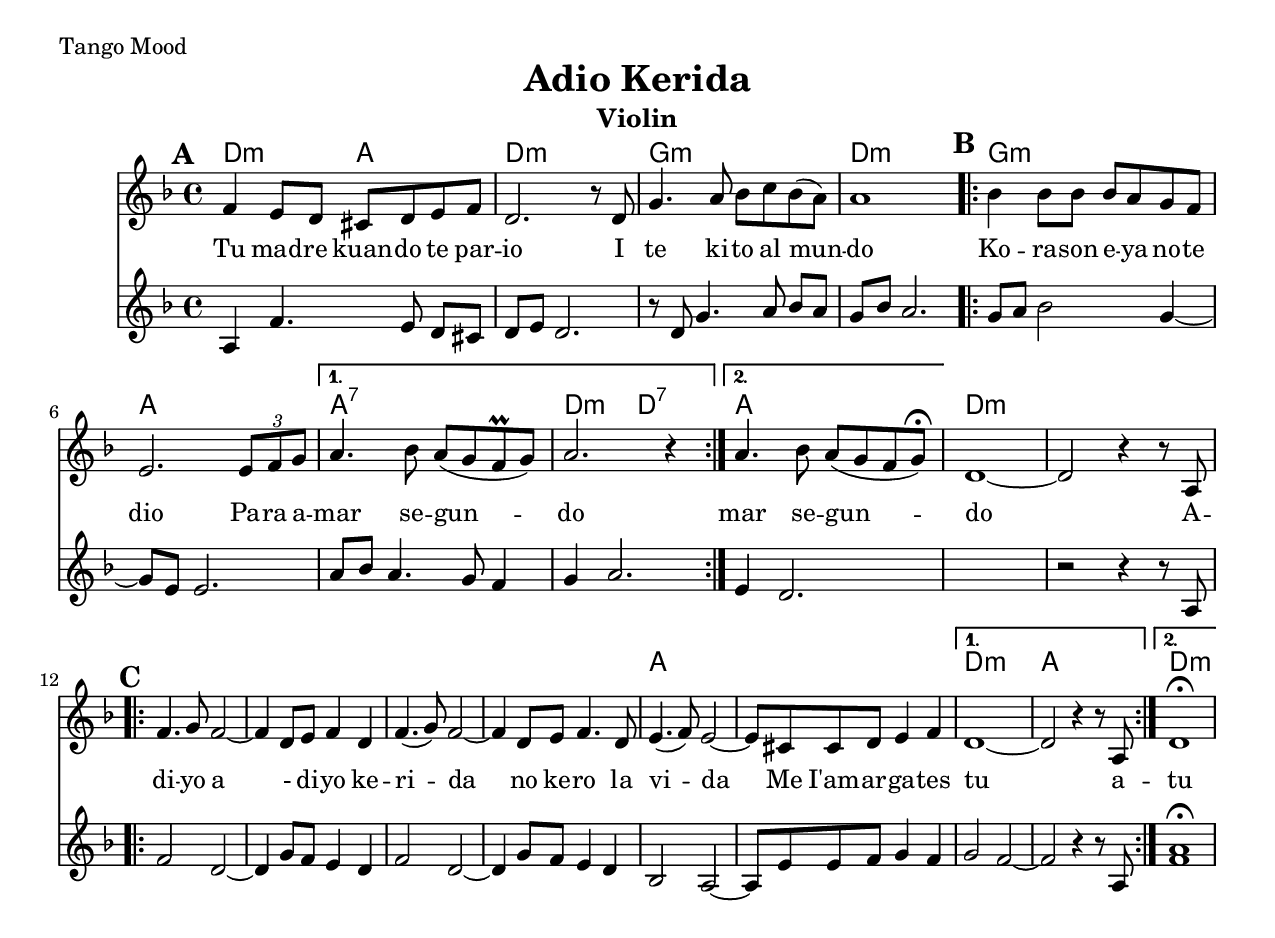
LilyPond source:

\version "2.18.0"
\language "english"

\paper{
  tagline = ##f
  print-all-headers = ##t
  #(set-paper-size "letter")
}
date = #(strftime "%d-%m-%Y" (localtime (current-time)))

%\markup{ \italic{ " Updated " \date  }  }
%\tempo 1/4=72
\markup{ Tango Mood }

%#################################### Melody ########################
melody = \relative c' {
  \clef treble
  \key d \minor
  \time 4/4
  \set Score.markFormatter = #format-mark-box-alphabet
  \set Score.markFormatter = #format-mark-box-alphabet

  %\partial 16*3 a16 d f   %lead in notes

  \mark \default
  f4 e8 d cs d e f|
  d2. r8 d|
  g4. a8 bf c bf(a)
  a1
  \repeat volta 2{
  \mark \default
    bf4 bf8 bf bf a g f|
    % e2. e4|
    e2. \tuplet 3/2 {e8 f g}|
  }
  \alternative {
    {
      a4. bf8 a (g f \prall g)|
      a2. r4|
    }
    {
      a4. bf8 a (g f g)\fermata|
    }
  }
  d1~
  d2 r4 r8 a
  %end part
  \break
  \repeat volta 2{
  \mark \default
    \mark \default
    f'4. g8 f2~
    f4 d8 e f4 d|
    f4.(g8)f2~
    f4 d8 e f4. d8|

    e4.(f8) e2~
    e8 cs cs d e4 f

  }
  \alternative {
    {d1~ d2 r4 r8 a }{d1 \fermata }
  }

}
%################################# Lyrics #####################
\addlyrics{
  Tu mad -- re kuan -- do te par -- io
  I te ki -- to al mun -- do
  Ko -- ra -- son e -- ya no -- te dio
  Pa -- ra a -- mar se -- gun -- do
  mar se -- gun -- do
  A -- di -- yo
  a - di -- yo ke -- ri -- da
  no ke -- ro la vi -- da
  Me I'am -- ar -- ga -- tes tu
  a -- tu

}
%################################# Chords #######################

secund = \relative c'{
  \key d \minor

  %begin part
  a4  f'4. e8 d [cs]|
  d e d2.|
  r8 d g4. a8 bf [a]|
  g8 bf a2.|
  \repeat volta 2{
  \mark \default
    g8 a bf2 g4~
    g8 e e2.|
    a8 bf a4. g8 f4|

  }
  \alternative {
    {
      g4 a2.
    }
    {
      e4 d2.
    }
  }
  %end part

  %add 2 empty measures for now..
  s1
  %B part, Chorus

  r2 r4 r8 a8
  \repeat volta 2{
  \mark \default
    f'2  d2~
    %d4  d8 e f4 e8 d|
    d4 g8 f e4 d|
    f2 d2~|
    d4 g8 f e4 d|
    %d4 e8 f g4

    bf2 a2~|
    %a8 a8 d e4
    a8 e' e f g4 f


  }
  \alternative{
    {
      g2 f2~
      f2 r4 r8 a,
    }
    {<<f'1 a \fermata >>  }
  }
}
harmonies = \chordmode {
  d2:m
  a2
  d1:m
  g1:m
  d1:m
  g1:m
  a1
  a1:7
  d2:m
  d2:7
  a1
  %second part
  d1:m
  s1*5
  a1*2
  d1:m
  a1
  d1:m
}

\score {
  <<
    \new ChordNames {
      \set chordChanges = ##f
      \harmonies
    }
    \new Staff
    \melody
    \new Staff \secund
  >>
  \header{
    title= "Adio Kerida"
    subtitle=""
    composer= ""
    instrument = "Violin"
    arranger= ""
  }
  \midi{\tempo 4 = 120}
  \layout{indent = 1.0\cm}
}
